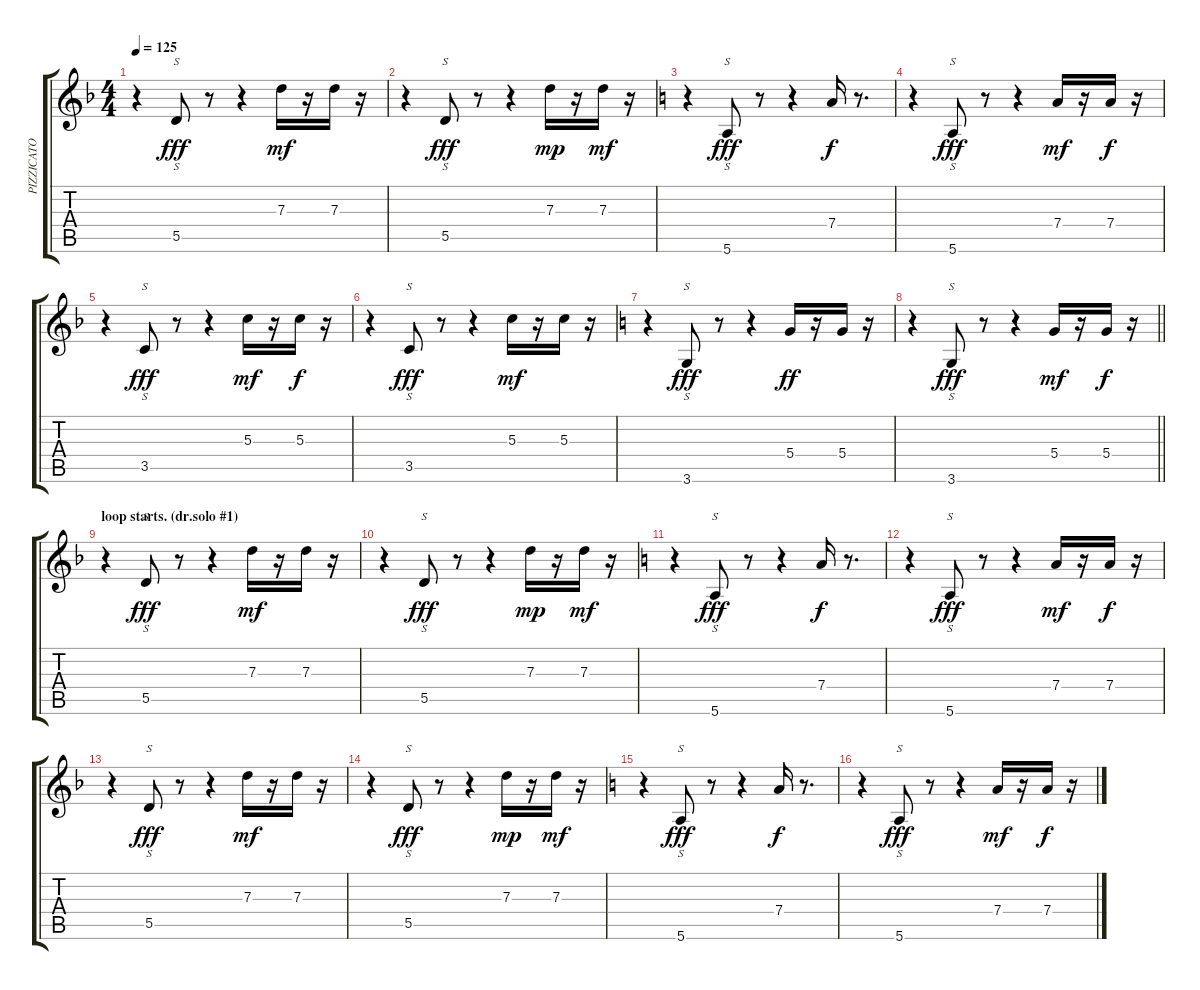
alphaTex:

\track ("PIZZICATO MT (MT 51)" "PIZZICATO ") {instrument pizzicatostrings}
\staff {score tabs}
\tuning (E5 B4 G4 D4 A3 E3) {hide}
\ts (4 4)
\tempo 125
\clef g2
\ks dminor
r.4{dy f} 5.5.8{s dy fff} r.8 r.4 7.3.16{dy mf} r.16 7.3.16 r.16 |
r.4 5.5.8{s dy fff} r.8 r.4 7.3.16{dy mp} r.16 7.3.16{dy mf} r.16 |
\ks aminor
r.4 5.6.8{s dy fff} r.8 r.4 7.4.16{dy f} r.8{d} |
r.4 5.6.8{s dy fff} r.8 r.4 7.4.16{dy mf} r.16 7.4.16{dy f} r.16 |
\ks dminor
r.4 3.5.8{s dy fff} r.8 r.4 5.3.16{dy mf} r.16 5.3.16{dy f} r.16 |
r.4 3.5.8{s dy fff} r.8 r.4 5.3.16{dy mf} r.16 5.3.16 r.16 |
\ks aminor
r.4 3.6.8{s dy fff} r.8 r.4 5.4.16{dy ff} r.16 5.4.16 r.16 |
\barLineRight lightlight
r.4 3.6.8{s dy fff} r.8 r.4 5.4.16{dy mf} r.16 5.4.16{dy f} r.16 |
\section ("" "loop starts. (dr.solo #1)")
\ks dminor
r.4 5.5.8{s dy fff} r.8 r.4 7.3.16{dy mf} r.16 7.3.16 r.16 |
r.4 5.5.8{s dy fff} r.8 r.4 7.3.16{dy mp} r.16 7.3.16{dy mf} r.16 |
\ks aminor
r.4 5.6.8{s dy fff} r.8 r.4 7.4.16{dy f} r.8{d} |
r.4 5.6.8{s dy fff} r.8 r.4 7.4.16{dy mf} r.16 7.4.16{dy f} r.16 |
\ks dminor
r.4 5.5.8{s dy fff} r.8 r.4 7.3.16{dy mf} r.16 7.3.16 r.16 |
r.4 5.5.8{s dy fff} r.8 r.4 7.3.16{dy mp} r.16 7.3.16{dy mf} r.16 |
\ks aminor
r.4 5.6.8{s dy fff} r.8 r.4 7.4.16{dy f} r.8{d} |
r.4 5.6.8{s dy fff} r.8 r.4 7.4.16{dy mf} r.16 7.4.16{dy f} r.16
